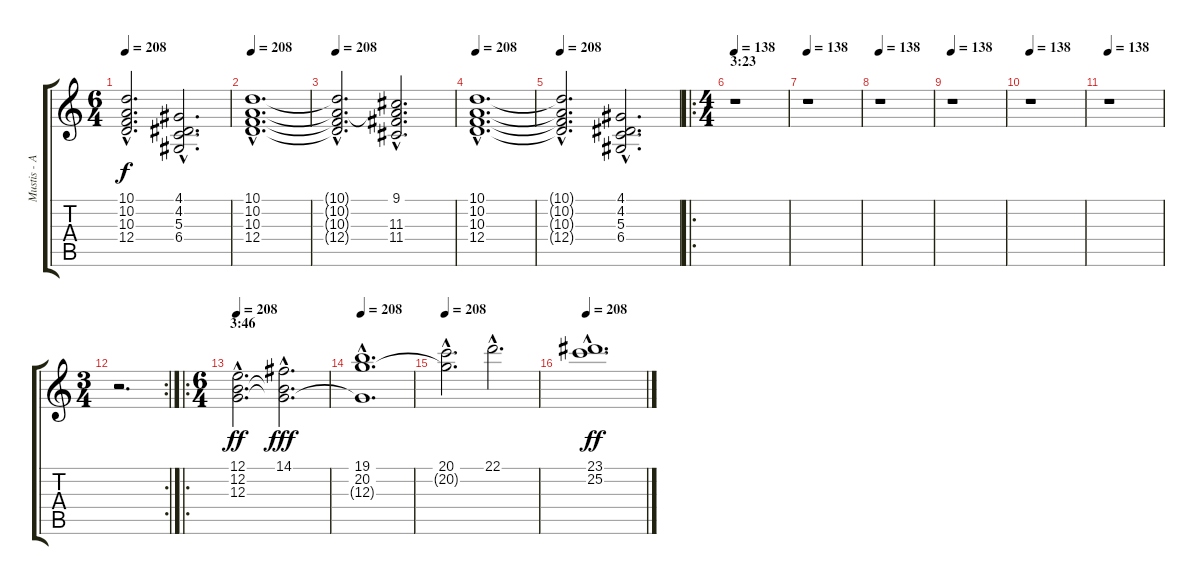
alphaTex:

\track ("Mustis - Additional Strings" "Mustis - A") {instrument synthstrings1}
\staff {score tabs}
\tuning (E4 B3 G3 D3 A2 E2) {hide}
\ts (6 4)
\tempo 208
\clef g2
\ks c
(10.1{hac t} 10.2{hac t} 10.3{hac t} 12.4{hac t}).2{d dy f} (4.1{hac} 4.2{hac} 5.3{hac} 6.4{hac}).2{d} |
\tempo 208
(10.1{hac} 10.2{hac} 10.3{hac} 12.4{hac}).1{d} |
\tempo 208
(10.1{hac t} 10.2{hac t} 10.3{hac t} 12.4{hac t}).2{d} (9.1{hac} 10.2{hac t} 11.3{hac} 11.4{hac}).2{d} |
\tempo 208
(10.1{hac} 10.2{hac} 10.3{hac} 12.4{hac}).1{d} |
\tempo 208
(10.1{hac t} 10.2{hac t} 10.3{hac t} 12.4{hac t}).2{d} (4.1{hac} 4.2{hac} 5.3{hac} 6.4{hac}).2{d} |
\ro
\ts (4 4)
\section ("" "3:23")
\tempo 138
r.1 |
\tempo 138
r.1 |
\tempo 138
r.1 |
\tempo 138
r.1 |
\tempo 138
r.1 |
\tempo 138
r.1 |
\rc 2
\ts (3 4)
r.2{d} |
\ro
\ts (6 4)
\section ("" "3:46")
\tempo 208
(12.1{hac} 12.2{hac} 12.3{hac}).2{d dy ff volume 16} (14.1{hac} 12.2{hac t} 12.3{hac t}).2{d dy fff} |
\tempo 208
(19.1{hac} 20.2{hac} 12.3{hac t}).1{d} |
\tempo 208
(20.1{hac} 20.2{hac t}).2{d} 22.1{hac}.2{d} |
\tempo 208
(23.1{hac} 25.2{hac}).1{d dy ff}
